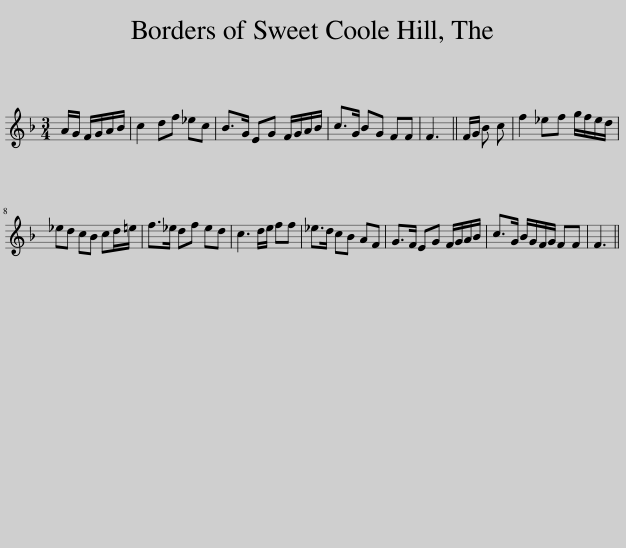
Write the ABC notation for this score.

X:1
L:1/8
M:3/4
I:linebreak $
K:F
V:1 treble
V:1
 A/G/ F/G/A/B/ | c2 df _ec | B>G EG F/G/A/B/ | c>G BG FF | F3 || %5
 F/G/ B c | f2 _ef g/f/e/d/ |$ _ed cB cd/=e/ | f>_e df ed | c3 d/e/ ff | %10
 _e>d cB AF | G>F EG F/G/A/B/ | c>G B/G/F/G/ FF | F3 || %14
